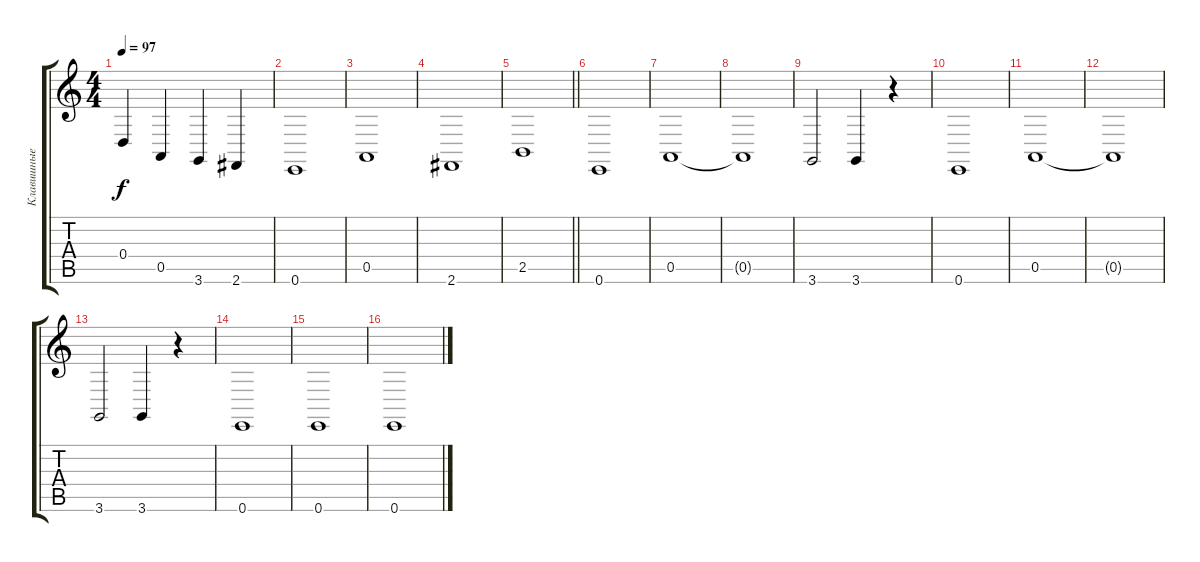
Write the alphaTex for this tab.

\track ("Клавишные I" "Клавишные ") {instrument acousticgrandpiano}
\staff {score tabs}
\tuning (E4 B3 G3 D3 A2 E2) {hide}
\ts (4 4)
\tempo 97
\clef g2
\ks c
0.4.4{dy f} 0.5.4 3.6.4 2.6.4 |
0.6.1 |
0.5.1 |
2.6.1 |
\barLineRight lightlight
2.5.1 |
0.6.1 |
0.5.1 |
0.5{t}.1 |
3.6.2 3.6.4 r.4 |
0.6.1 |
0.5.1 |
0.5{t}.1 |
3.6.2 3.6.4 r.4 |
0.6.1 |
0.6.1 |
0.6.1
